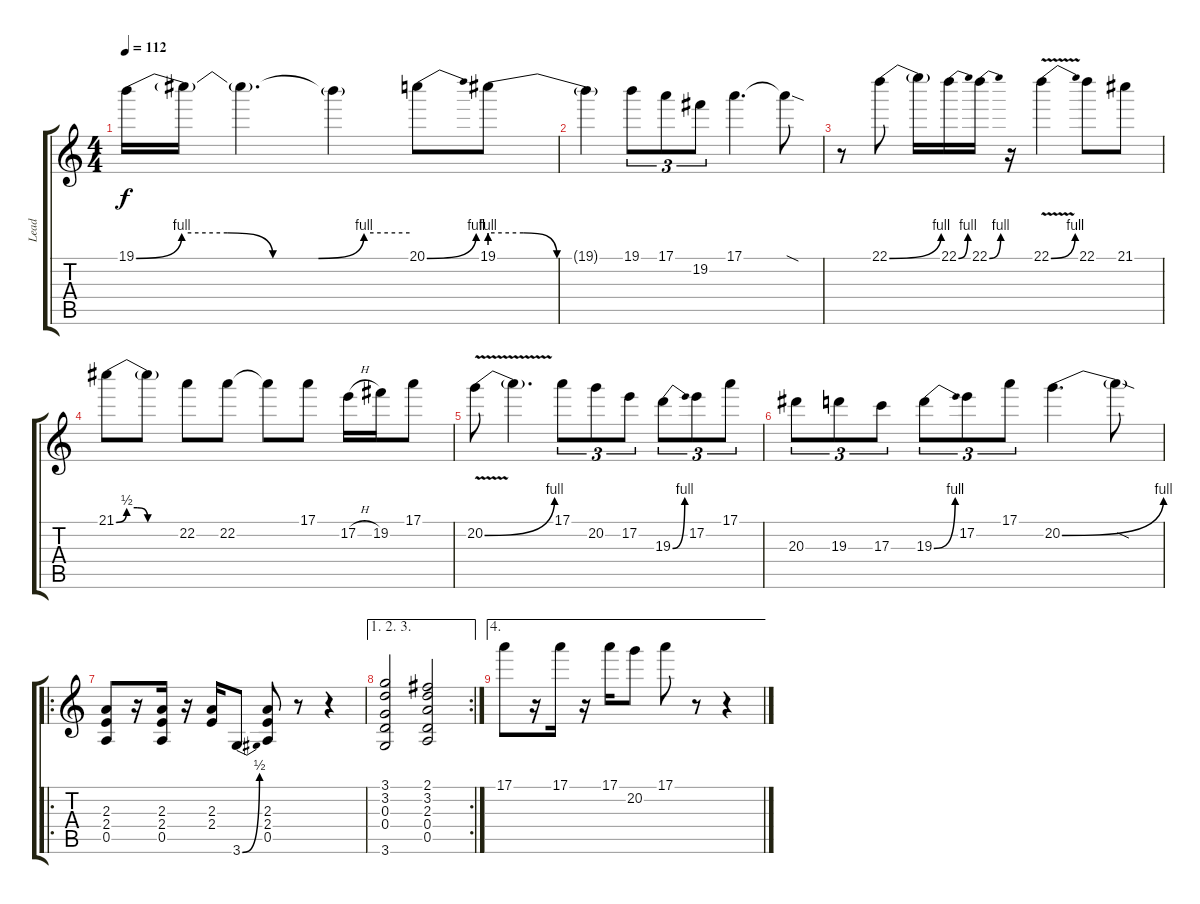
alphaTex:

\track ("Lead" "Lead") {instrument electricguitarclean}
\staff {score tabs}
\tuning (E4 B3 G3 D3 A2 E2) {hide}
\ts (4 4)
\tempo 112
\clef g2
\ks c
19.1{be (custom 0 0 10 4 20 4 30 0 40 0 50 4 60 4)}.16{dy f} 19.1{t}.16 19.1{t}.4{d} 19.1{t}.4 20.1{be (bend 0 0 60 4)}.8 19.1{be (custom 0 4 15 4 30 0 60 0)}.8 |
19.1{t}.4 19.1.8{tu (3 2)} 17.1.8{tu (3 2)} 19.2.8{tu (3 2)} 17.1.4{d} 17.1{sod t}.8 |
r.8 22.1{be (bend 0 0 60 4)}.8 22.1{t}.16 22.1{be (bend 0 0 60 4)}.16 22.1{be (bend 0 0 60 4)}.16 r.16 22.1{be (bend 0 0 60 4) v}.4 22.1.8 21.1.8 |
21.1{be (custom 0 0 10 2 20 2 30 0 60 0)}.8 21.1{t}.8 22.2.8 22.2.8 22.2{t}.8 17.1.8 17.2{h}.16 19.2.16 17.1.8 |
20.2{be (bend 0 0 60 4) v}.8 20.2{t}.4{d} 17.1.8{tu (3 2)} 20.2.8{tu (3 2)} 17.2.8{tu (3 2)} 19.3{be (bend 0 0 60 4)}.8{tu (3 2)} 17.2.8{tu (3 2)} 17.1.8{tu (3 2)} |
20.3.8{tu (3 2)} 19.3.8{tu (3 2)} 17.3.8{tu (3 2)} 19.3{be (bend 0 0 60 4)}.8{tu (3 2)} 17.2.8{tu (3 2)} 17.1.8{tu (3 2)} 20.2{be (bend 0 0 60 4)}.4{d} 20.2{sod t}.8 |
\ro
(2.3 2.4 0.5).8 r.16 (2.3 2.4 0.5).16 r.16 (2.3 2.4).16 3.6{be (bend 0 0 60 2)}.8 (2.3 2.4 0.5).8 r.8 r.4 |
\ae (1 2 3)
\rc 2
(3.1 3.2 0.3 0.4 3.6).2 (2.1 3.2 2.3 0.4 0.5).2 |
\ae 4
17.1.8 r.16 17.1.16 r.16 17.1.16 20.2.8 17.1.8 r.8 r.4
